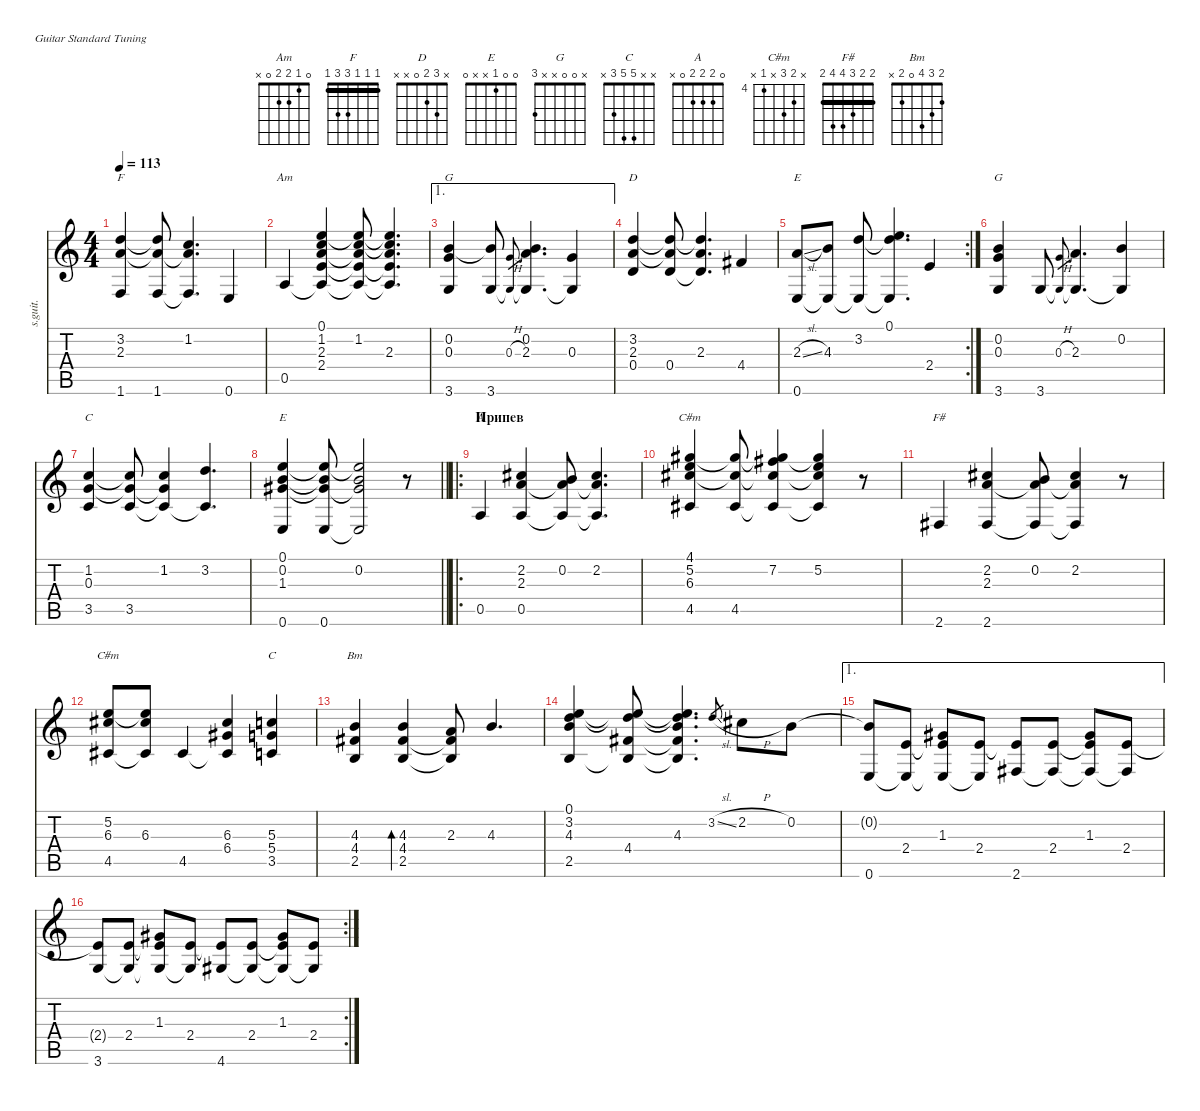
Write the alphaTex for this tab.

\defaultSystemsLayout 4
\hideDynamics
\bracketExtendMode nobrackets
\track ("Дорожка 1" "s.guit.") {instrument acousticguitarsteel}
\staff {score tabs}
\tuning (E4 B3 G3 D3 A2 E2)
\chord ("Am" 0 1 2 2 0 x)
\chord ("F" 1 1 1 3 3 1) {barre (1 1 1)}
\chord ("D" x 3 2 0 x x)
\chord ("E" 0 0 1 2 2 0)
\chord ("G" x 0 0 x x 3)
\chord ("C" x 1 0 x 3 x)
\chord ("E" 0 0 1 x x 0)
\chord ("A" 0 2 2 2 0 x)
\chord ("C#m" 4 5 6 x 4 x) {firstfret 4 barre 4}
\chord ("F#" 2 2 3 4 4 2) {barre (2 2)}
\chord ("C#m" x 5 6 x 4 x) {firstfret 4}
\chord ("C" x x 5 5 3 x)
\chord ("Bm" 2 3 4 0 2 x)
\ts (4 4)
\tempo 113
\clef g2
\ks aminor
(3.2 2.3 1.6).4{ch "F" dy f beam Up} (3.2{t} 1.6 2.3{t}).8{beam Up} (1.2 2.3{t} 1.6{t}).4{d beam Up} 0.6.4{beam Up} |
0.5.4{ch "Am" beam Up} (0.1 1.2 2.3 2.4 0.5{t}).4{beam Up} (1.2 2.3{t} 0.1{t} 2.4{t} 0.5{t}).8{beam Up} (0.1{t} 1.2{t} 2.3 2.4{t} 0.5{t}).4{d beam Up} |
\ae 1
(0.2 0.3 3.6).4{ch "G" beam Up} (3.6 0.2{t}).8{beam Up} (0.3{h} 3.6{t}).8{gr dy mf beam Up} (0.2 2.3 3.6{t}).4{d dy f beam Up} (0.3 3.6{t}).4{beam Up} |
(3.2 2.3 0.4).4{ch "D" beam Up} (2.3{t} 0.4 3.2{t}).8{beam Up} (3.2{t} 2.3 0.4{t}).4{d beam Up} 4.4{acc #}.4{beam Up} |
\rc 2
(2.3{sl} 0.6).8{ch "E" beam Up} (4.3 0.6{t}).8{beam Up} (3.2 0.6{t}).8{beam Up} (0.1 3.2{t} 0.6{t}).4{d beam Up} 2.4.4{beam Up} |
(0.2 0.3 3.6).4{ch "G" beam Up} 3.6.8{beam Up} (0.3{h} 3.6{t}).8{gr dy mf beam Up} (2.3 3.6{t}).4{d dy f beam Up} (0.2 3.6{t}).4{beam Up} |
(1.2 0.3 3.5).4{ch "C" beam Up} (1.2{t} 3.5 0.3{t}).8{beam Up} (1.2 0.3{t} 3.5{t}).4{beam Up} (3.2 3.5{t}).4{d beam Up} |
\barLineRight lightlight
(0.1 0.2 1.3{acc #} 0.6).4{ch "E" beam Up} (0.2{t} 0.6 0.1{t} 1.3{t acc #}).8{beam Up} (0.1{t} 0.2 1.3{t acc #} 0.6{t}).2{beam Up} r.8{beam Down} |
\ro
\section ("" "Припев")
0.5.4{ch "A" beam Up} (2.2{acc #} 2.3 0.5).4{beam Up} (0.2 2.3{t} 0.5{t}).8{beam Up} (2.2{acc #} 2.3{t} 0.5{t}).4{d beam Up} |
(4.1{acc #} 5.2 6.3{acc #} 4.5{acc #}).4{ch "C#m" beam Up} (4.5{acc #} 4.1{t acc #} 6.3{t acc #}).8{beam Up} (7.2{acc #} 4.1{t acc #} 6.3{t acc #} 4.5{t acc #}).4{beam Up} (4.1{t acc #} 5.2 6.3{t acc #} 4.5{t acc #}).4{beam Up} r.8{beam Down} |
2.6{acc #}.4{ch "F#" beam Up} (2.2{acc #} 2.3 2.6{acc #}).4{beam Up} (0.2 2.3{t} 2.6{t acc #}).8{beam Up} (2.2{acc #} 2.3{t} 2.6{t acc #}).4{beam Up} r.8{beam Down} |
(5.2 6.3{acc #} 4.5{acc #}).8{ch "C#m" beam Up} (5.2{t} 6.3{acc #} 4.5{t acc #}).8{beam Up} 4.5{acc #}.4{beam Up} (6.3{acc #} 6.4{acc #} 4.5{t acc #}).4{beam Up} (5.3 5.4 3.5).4{ch "C" beam Up} |
(4.3 4.4{acc #} 2.5).4{ch "Bm" beam Up} (4.3 4.4{acc #} 2.5).4{bd 60 beam Up} (2.3 4.4{t acc #} 2.5{t}).8{beam Up} 4.3.4{d beam Up} |
(0.1 3.2 4.3 2.5).4{beam Up} (4.4{acc #} 0.1{t} 3.2{t} 2.5{t}).8{beam Up} (0.1{t} 3.2{t} 4.3 4.4{t acc #} 2.5{t}).4{d beam Up} 3.2{sl}.8{gr dy mf beam Up} 2.2{h acc #}.8{dy f beam Down} 0.2.8{beam Down} |
\ae 1
(0.2{t} 0.6).8{beam Up} (2.4 0.6{t}).8{beam Up} (1.3{acc #} 2.4{t} 0.6{t}).8{beam Up} (2.4 0.6{t}).8{beam Up} (2.4{t} 2.6{acc #}).8{beam Up} (2.4 2.6{t acc #}).8{beam Up} (1.3{acc #} 2.4{t} 2.6{t acc #}).8{beam Up} (2.4 2.6{t acc #}).8{beam Up} |
\rc 2
(2.4{t} 3.6).8{beam Up} (2.4 3.6{t}).8{beam Up} (1.3{acc #} 2.4{t} 3.6{t}).8{beam Up} (2.4 3.6{t}).8{beam Up} (2.4{t} 4.6{acc #}).8{beam Up} (2.4 4.6{t acc #}).8{beam Up} (1.3{acc #} 2.4{t} 4.6{t acc #}).8{beam Up} (2.4 4.6{t acc #}).8{beam Up}
